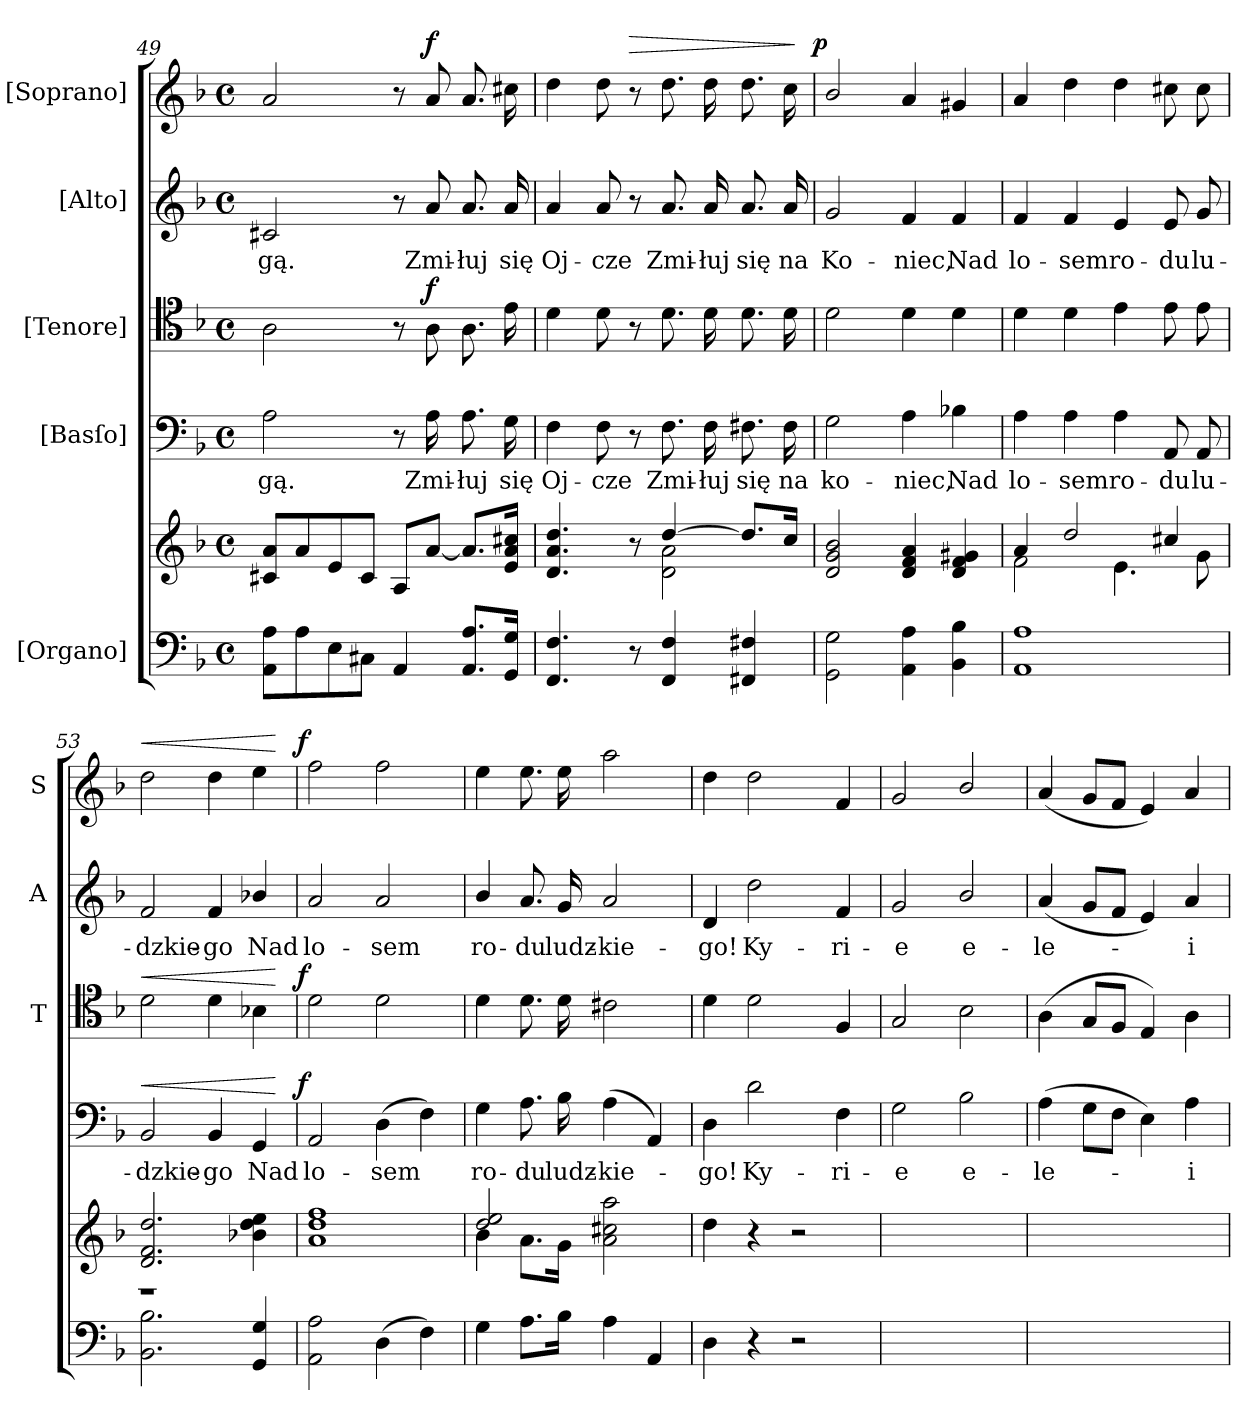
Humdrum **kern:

**kern	**kern	**kern	**text	**dynam	**kern	**dynam	**kern	**text	**kern	**dynam
*part5	*part5	*part4	*part4	*part4	*part3	*part3	*part2	*part2	*part1	*part1
*staff6	*staff5	*staff4	*staff4	*staff4	*staff3	*staff3	*staff2	*staff2	*staff1	*staff1
*I"[Organo]	*	*I"[Basſo]	*	*	*I"[Tenore]	*	*I"[Alto]	*	*I"[Soprano]	*
*	*	*	*	*	*I'T	*	*I'A	*	*I'S	*
*clefF4	*clefG2	*clefF4	*	*	*clefC4	*	*clefG2	*	*clefG2	*
*k[b-]	*k[b-]	*k[b-]	*	*	*k[b-]	*	*k[b-]	*	*k[b-]	*
*M4/4	*M4/4	*M4/4	*	*	*M4/4	*	*M4/4	*	*M4/4	*
*met(c)	*met(c)	*met(c)	*	*	*met(c)	*	*met(c)	*	*met(c)	*
=49	=49	=49	=49	=49	=49	=49	=49	=49	=49	=49
8AA\ 8A\L	8c#X/ 8a/L	2A\	-gą.	.	2A\	.	2c#X/	-gą.	2a/	.
8A\	8a/	.	.	.	.	.	.	.	.	.
8E\	8e/	.	.	.	.	.	.	.	.	.
8C#X\J	8c#/J	.	.	.	.	.	.	.	.	.
4AA/	8A/L	8r	.	.	8r	.	8r	.	8r	.
!	!	!LO:N:vis=16	!	!	!	!LO:DY:a	!	!	!	!LO:DY:a
.	[8a/J	8A\	Zmi-	.	8A\	f	8a/	Zmi-	8a/	f
8.AA/ 8.A/L	8.a/L]	8.A\	-łuj	.	8.A\	.	8.a/	-łuj	8.a/	.
16GG/ 16G/Jk	16e/ 16a/ 16cc#X/Jk	16G\	się	.	16e\	.	16a/	się	16cc#X\	.
=50	=50	=50	=50	=50	=50	=50	=50	=50	=50	=50
*	*^	*	*	*	*	*	*	*	*	*
4.FF/ 4.F/	4.d/ 4.a/ 4.dd/	2ryy	4F\	Oj-	.	4d\	.	4a/	Oj-	4dd\	.
.	.	.	8F\	-cze	.	8d\	.	8a/	-cze	8dd\	.
!	!	!	!	!	!	!	!	!	!	!	!LO:HP:a
8r	8r	.	8r	.	.	8r	.	8r	.	8r	>
4FF/ 4F/	[4dd/	2d\ 2a\	8.F\	Zmi-	.	8.d\	.	8.a/	Zmi-	8.dd\	.
.	.	.	16F\	-łuj	.	16d\	.	16a/	-łuj	16dd\	.
4FF#X/ 4F#X/	8.dd/L]	.	8.F#X\	się	.	8.d\	.	8.a/	się	8.dd\	.
.	16cc/Jk	.	16F#\	na	.	16d\	.	16a/	na	16cc\	.
*	*v	*v	*	*	*	*	*	*	*	*	*
.	.	.	.	.	.	.	.	.	.	]
=51	=51	=51	=51	=51	=51	=51	=51	=51	=51	=51
!	!	!	!	!	!	!	!	!	!	!LO:DY:a:rj
2GG\ 2G\	2d/ 2g/ 2b-/	2G\	ko-	.	2d\	.	2g/	Ko-	2b-/	p
4AA\ 4A\	4d/ 4f/ 4a/	4A\	-niec,	.	4d\	.	4f/	-niec,	4a/	.
4BB-\ 4B-\	4d/ 4f/ 4g#X/	4B-X\	Nad	.	4d\	.	4f/	Nad	4g#X/	.
=52	=52	=52	=52	=52	=52	=52	=52	=52	=52	=52
*	*^	*	*	*	*	*	*	*	*	*
1AA 1A	4a/	2f\	4A\	lo-	.	4d\	.	4f/	lo-	4a/	.
.	2dd/	.	4A\	-sem	.	4d\	.	4f/	-sem	4dd\	.
.	.	4.e\	4A\	ro-	.	4e\	.	4e/	ro-	4dd\	.
.	4cc#X/	.	8AA/	-du	.	8e\	.	8e/	-du	8cc#X\	.
.	.	8g\	8AA/	lu-	.	8e\	.	8g/	lu-	8cc#\	.
=53	=53	=53	=53	=53	=53	=53	=53	=53	=53	=53	=53
!	!	!	!	!	!LO:HP:a	!	!LO:HP:a	!	!	!	!LO:HP:a
2.BB-\ 2.B-\	2.d/ 2.f/ 2.dd/	1r	2BB-/	-dzkie-	<	2d\	<	2f/	-dzkie-	2dd\	<
.	.	.	4BB-/	-go	.	4d\	.	4f/	-go	4dd\	.
4GG/ 4G/	4b-X\ 4dd\ 4ee\	.	4GG/	Nad	.	4B-X\	.	4b-X/	Nad	4ee\	.
*	*v	*v	*	*	*	*	*	*	*	*	*
.	.	.	.	[	.	[	.	.	.	[
=54	=54	=54	=54	=54	=54	=54	=54	=54	=54	=54
!	!	!	!	!LO:DY:a:rj	!	!LO:DY:a:rj	!	!	!	!LO:DY:a:rj
2AA\ 2A\	1a 1dd 1ff	2AA/	lo-	f	2d\	f	2a/	lo-	2ff\	f
(4D\	.	(4D\	-sem	.	2d\	.	2a/	-sem	2ff\	.
4F\)	.	4F\)	.	.	.	.	.	.	.	.
=55	=55	=55	=55	=55	=55	=55	=55	=55	=55	=55
*	*^	*	*	*	*	*	*	*	*	*
4G\	2dd/ 2ee/	4b-\	4G\	ro-	.	4d\	.	4b-/	ro-	4ee\	.
8.A\L	.	8.a\L	8.A\	-du	.	8.d\	.	8.a/	-du	8.ee\	.
16B-\Jk	.	16g\Jk	16B-\	ludz-	.	16d\	.	16g/	ludz-	16ee\	.
4A\	2a\ 2cc#X\ 2aa\	2ryy	(4A\	-kie-	.	2c#X\	.	2a/	-kie-	2aa\	.
4AA/	.	.	4AA/)	.	.	.	.	.	.	.	.
*	*v	*v	*	*	*	*	*	*	*	*	*
=56	=56	=56	=56	=56	=56	=56	=56	=56	=56	=56
4D\	4dd\	4D\	-go!	.	4d\	.	4d/	-go!	4dd\	.
4r	4r	2d\	Ky-	.	2d\	.	2dd\	Ky-	2dd\	.
2r	2r	.	.	.	.	.	.	.	.	.
.	.	4F\	-ri-	.	4F/	.	4f/	-ri-	4f/	.
=57	=57	=57	=57	=57	=57	=57	=57	=57	=57	=57
1ryy	1ryy	2G\	-e	.	2G/	.	2g/	-e	2g/	.
.	.	2B-\	e-	.	2B-\	.	2b-/	e-	2b-/	.
=58	=58	=58	=58	=58	=58	=58	=58	=58	=58	=58
1ryy	1ryy	(4A\	-le-	.	(4A\	.	(>4a/	-le-	(>4a/	.
.	.	8G\L	.	.	8G/L	.	8g/L	.	8g/L	.
.	.	8F\J	.	.	8F/J	.	8f/J	.	8f/J	.
.	.	4E\)	.	.	4E/)	.	4e/)	.	4e/)	.
.	.	4A\	-i-	.	4A\	.	4a/	-i-	4a/	.
=	=	=	=	=	=	=	=	=	=	=
*-	*-	*-	*-	*-	*-	*-	*-	*-	*-	*-
